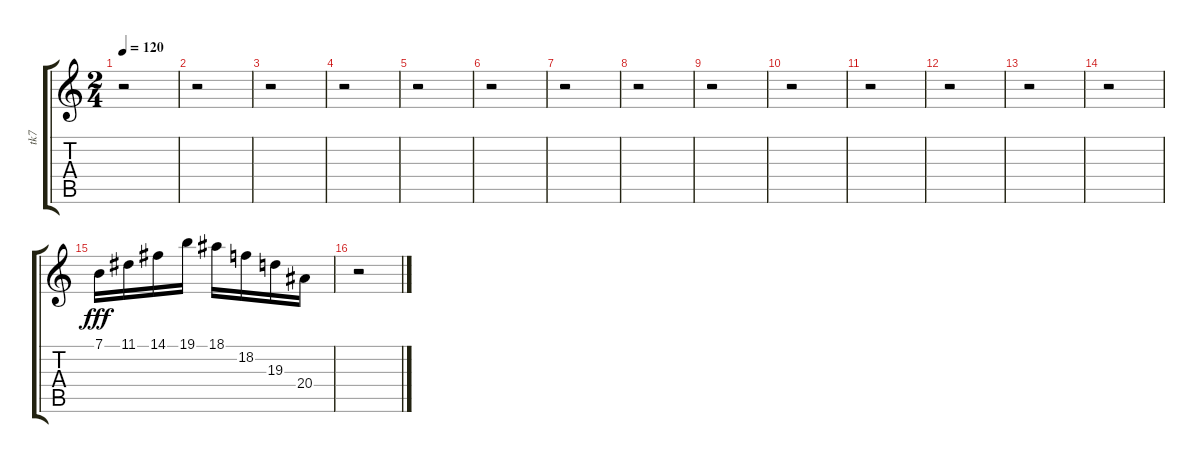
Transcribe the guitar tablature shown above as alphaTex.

\track ("tk7" "tk7") {instrument harmonica}
\staff {score tabs}
\tuning (E4 B3 G3 D3 A2 E2) {hide}
\ts (2 4)
\tempo 120
\clef g2
\ks c
r.2{dy fff} |
r.2 |
r.2 |
r.2 |
r.2 |
r.2 |
r.2 |
r.2 |
r.2 |
r.2 |
r.2 |
r.2 |
r.2 |
r.2 |
7.1.16{volume 6} 11.1.16 14.1.16 19.1.16 18.1.16 18.2.16 19.3.16 20.4.16 |
r.2
